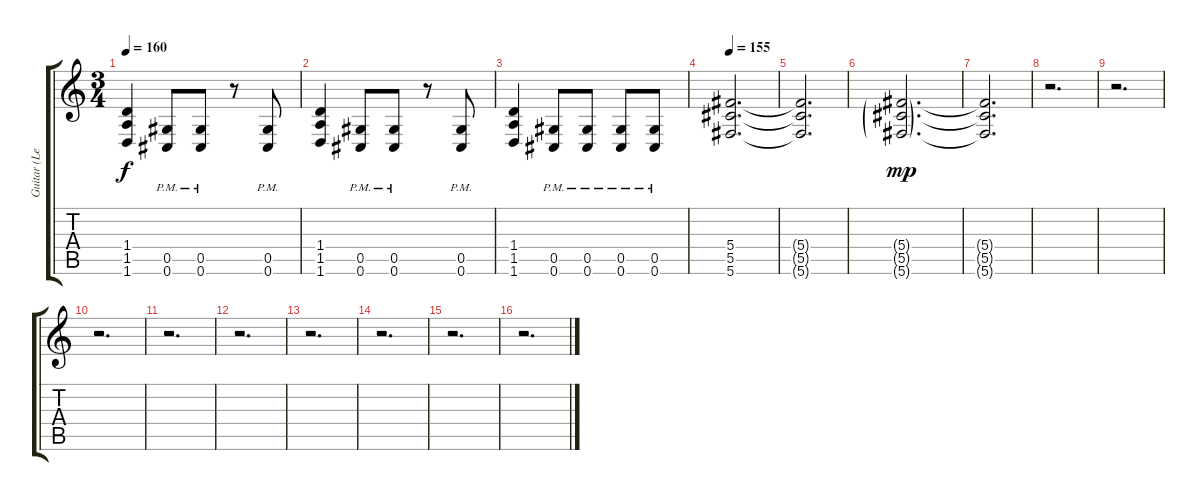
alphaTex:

\track ("Guitar (Left)" "Guitar (Le") {instrument distortionguitar}
\staff {score tabs}
\tuning (Eb4 Bb3 Gb3 Db3 Ab2 Db2) {hide}
\ts (3 4)
\tempo 160
\clef g2
\ks c
(1.4 1.5 1.6).4{dy f} (0.5{pm} 0.6{pm}).8 (0.5{pm} 0.6{pm}).8 r.8 (0.5{pm} 0.6{pm}).8 |
(1.4 1.5 1.6).4 (0.5{pm} 0.6{pm}).8 (0.5{pm} 0.6{pm}).8 r.8 (0.5{pm} 0.6{pm}).8 |
(1.4 1.5 1.6).4 (0.5{pm} 0.6{pm}).8 (0.5{pm} 0.6{pm}).8 (0.5{pm} 0.6{pm}).8 (0.5{pm} 0.6{pm}).8 |
\tempo 155
(5.4 5.5 5.6).2{d} |
(5.4{t} 5.5{t} 5.6{t}).2{d} |
(5.4{g} 5.5{g} 5.6{g}).2{d dy mp} |
(5.4{t} 5.5{t} 5.6{t}).2{d} |
r.2{d} |
r.2{d} |
r.2{d} |
r.2{d} |
r.2{d} |
r.2{d} |
r.2{d} |
r.2{d} |
r.2{d}
